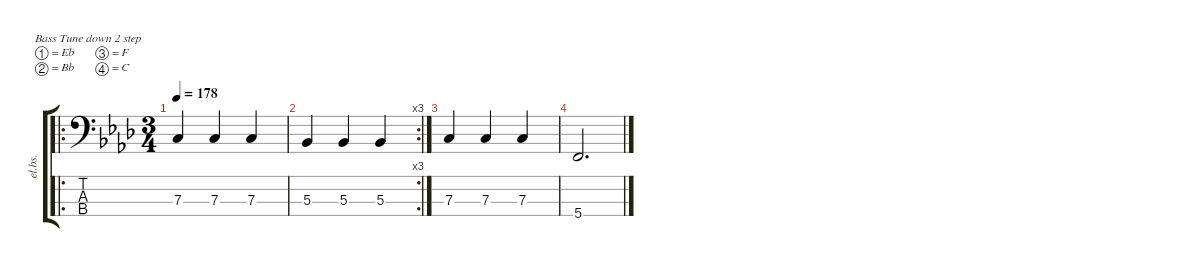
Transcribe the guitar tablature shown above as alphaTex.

\defaultSystemsLayout 4
\hideDynamics
\bracketExtendMode groupsimilarinstruments
\otherSystemsTrackNameOrientation horizontal
\track ("Bass" "el.bs.") {instrument slapbass1}
\staff {score tabs}
\tuning (Eb2 Bb1 F1 C1)
\ro
\ts (3 4)
\tempo 178
\clef f4
\ks fminor
7.3{acc forcenatural}.4{dy f} 7.3{acc forcenatural}.4 7.3{acc forcenatural}.4 |
\rc 3
5.3{acc b}.4 5.3{acc b}.4 5.3{acc b}.4 |
7.3{acc forcenatural}.4 7.3{acc forcenatural}.4 7.3{acc forcenatural}.4 |
5.4{acc forcenatural}.2{d}
